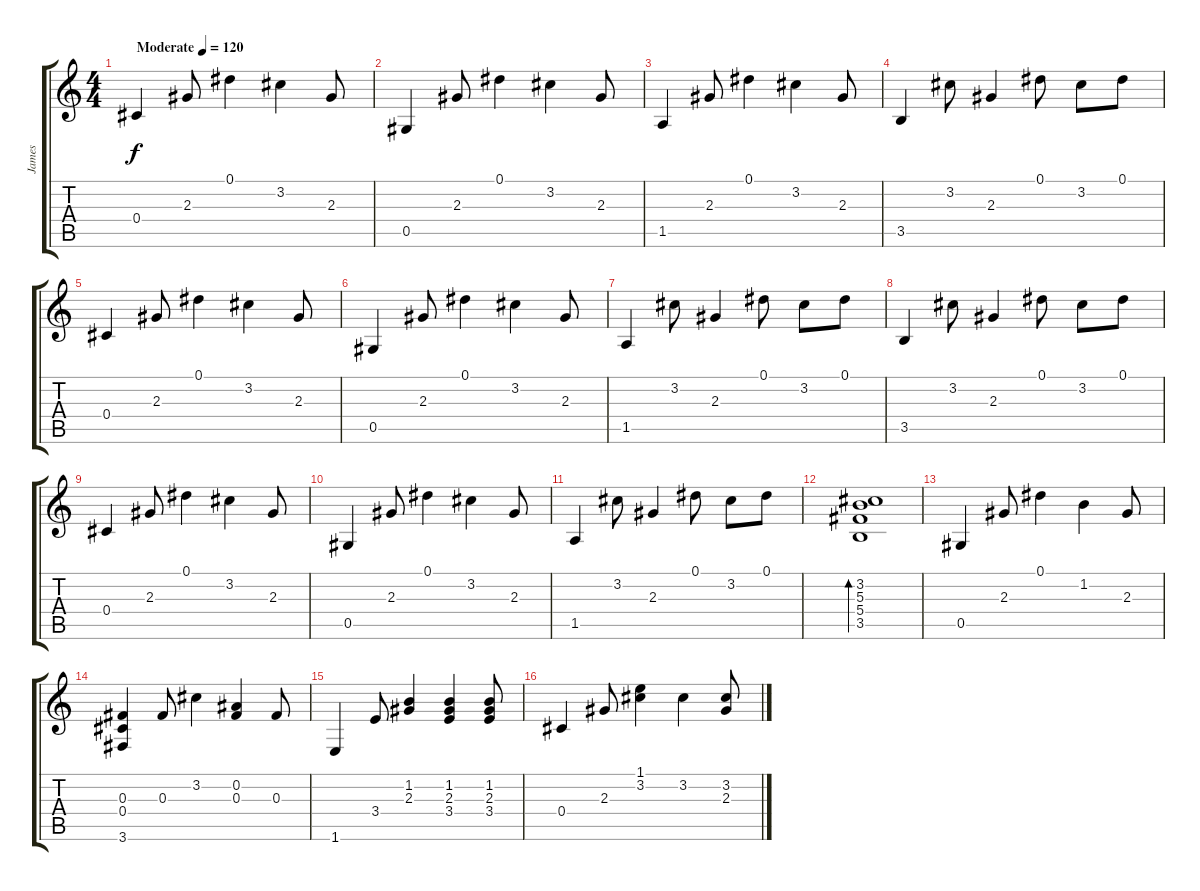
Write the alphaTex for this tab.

\track ("James" "James") {instrument acousticguitarsteel}
\staff {score tabs}
\tuning (Eb4 Bb3 Gb3 Db3 Ab2 Eb2) {hide}
\ts (4 4)
\tempo (120 "Moderate")
\clef g2
\ks c
0.4.4{dy f instrument acousticguitarsteel} 2.3.8 0.1.4 3.2.4 2.3.8 |
0.5.4 2.3.8 0.1.4 3.2.4 2.3.8 |
1.5.4 2.3.8 0.1.4 3.2.4 2.3.8 |
3.5.4 3.2.8 2.3.4 0.1.8 3.2.8 0.1.8 |
0.4.4 2.3.8 0.1.4 3.2.4 2.3.8 |
0.5.4 2.3.8 0.1.4 3.2.4 2.3.8 |
1.5.4 3.2.8 2.3.4 0.1.8 3.2.8 0.1.8 |
3.5.4 3.2.8 2.3.4 0.1.8 3.2.8 0.1.8 |
0.4.4 2.3.8 0.1.4 3.2.4 2.3.8 |
0.5.4 2.3.8 0.1.4 3.2.4 2.3.8 |
1.5.4 3.2.8 2.3.4 0.1.8 3.2.8 0.1.8 |
(3.2 5.3 5.4 3.5).1{bd 240} |
0.5.4 2.3.8 0.1.4 1.2.4 2.3.8 |
(0.3 0.4 3.6).4 0.3.8 3.2.4 (0.2 0.3).4 0.3.8 |
1.6.4 3.4.8 (1.2 2.3).4 (1.2 2.3 3.4).4 (1.2 2.3 3.4).8 |
0.4.4 2.3.8 (1.1 3.2).4 3.2.4 (3.2 2.3).8
